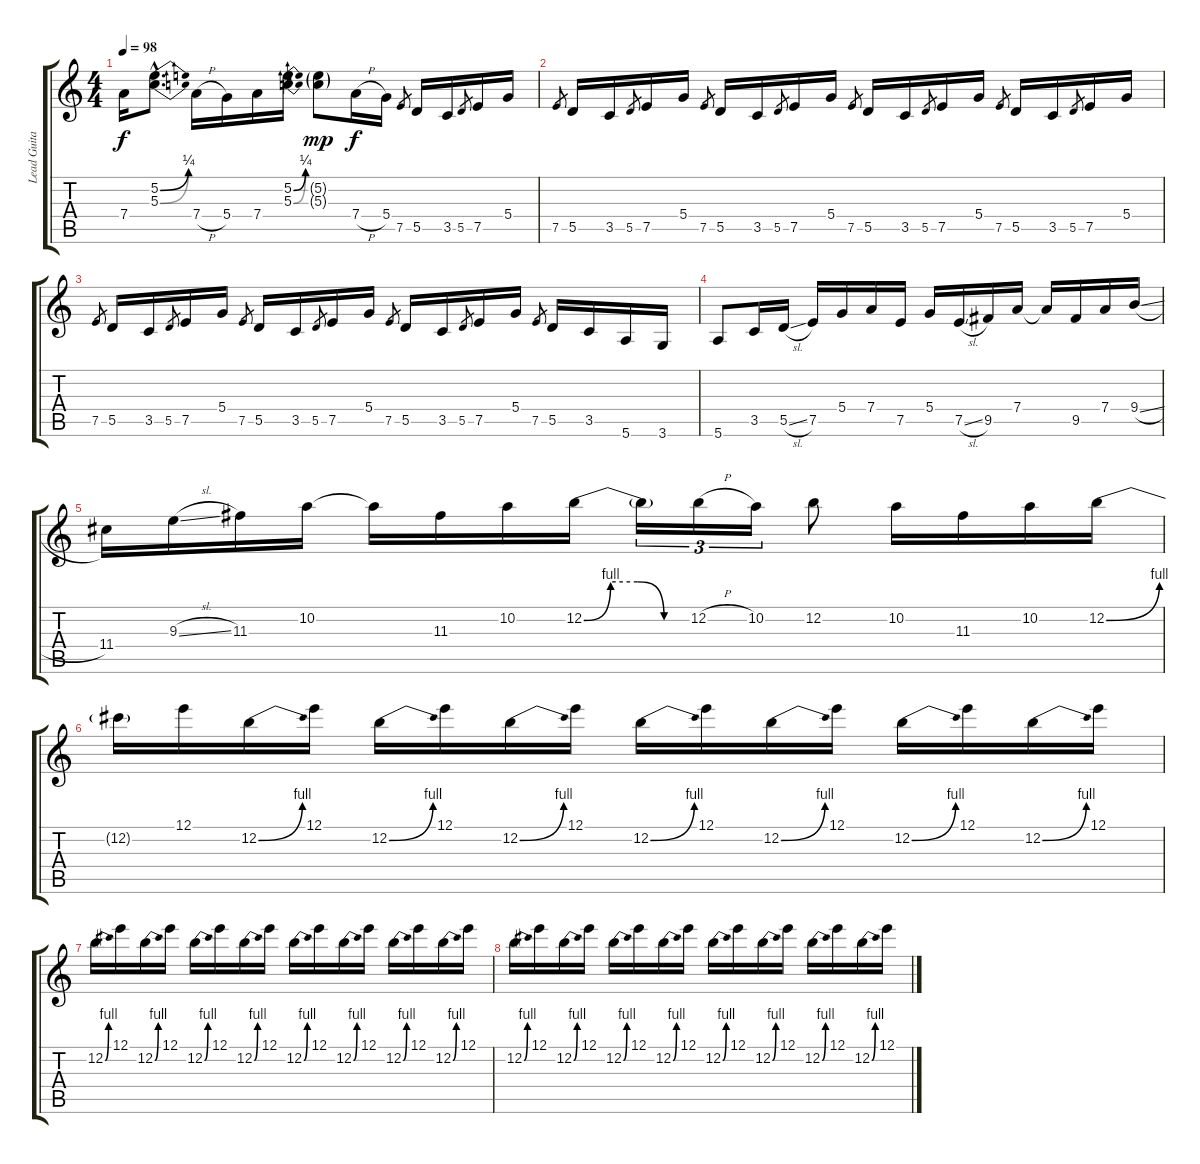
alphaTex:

\track ("Lead Guitar" "Lead Guita") {instrument distortionguitar}
\staff {score tabs}
\tuning (E4 B3 G3 D3 A2 E2) {hide}
\ts (4 4)
\tempo 98
\clef g2
\ks c
7.4.16{dy f} (5.2{be (bend 0 0 60 1) hac} 5.3{be (bend 0 0 60 1) hac}).8{d} 7.4{h}.16 5.4.16 7.4.16 (5.2{be (bend 0 0 60 1)} 5.3{be (bend 0 0 60 1)}).16 (5.2{g} 5.3{g}).8{dy mp} 7.4{h}.16{dy f} 5.4.16 7.5.8{gr} 5.5.16 3.5.16 5.5.8{gr} 7.5.16 5.4.16 |
7.5.8{gr} 5.5.16 3.5.16 5.5.8{gr} 7.5.16 5.4.16 7.5.8{gr} 5.5.16 3.5.16 5.5.8{gr} 7.5.16 5.4.16 7.5.8{gr} 5.5.16 3.5.16 5.5.8{gr} 7.5.16 5.4.16 7.5.8{gr} 5.5.16 3.5.16 5.5.8{gr} 7.5.16 5.4.16 |
7.5.8{gr} 5.5.16 3.5.16 5.5.8{gr} 7.5.16 5.4.16 7.5.8{gr} 5.5.16 3.5.16 5.5.8{gr} 7.5.16 5.4.16 7.5.8{gr} 5.5.16 3.5.16 5.5.8{gr} 7.5.16 5.4.16 7.5.8{gr} 5.5.16 3.5.16 5.6.16 3.6.16 |
5.6.8 3.5.16 5.5{sl}.16 7.5.16 5.4.16 7.4.16 7.5.16 5.4.16 7.5{sl}.16 9.5.16 7.4.16 7.4{t}.16 9.5.16 7.4.16 9.4{sl}.16 |
11.4.16 9.3{sl}.16 11.3.16 10.2.16 10.2{t}.16 11.3.16 10.2.16 12.2{be (custom 0 0 15 4 30 4 45 0 60 0)}.16 12.2{t}.16{tu (3 2)} 12.2{h}.16{tu (3 2)} 10.2.16{tu (3 2)} 12.2.8 10.2.16 11.3.16 10.2.16 12.2{be (bend 0 0 60 4)}.16 |
12.2{t}.16 12.1.16 12.2{be (bend 0 0 60 4)}.16 12.1.16 12.2{be (bend 0 0 60 4)}.16 12.1.16 12.2{be (bend 0 0 60 4)}.16 12.1.16 12.2{be (bend 0 0 60 4)}.16 12.1.16 12.2{be (bend 0 0 60 4)}.16 12.1.16 12.2{be (bend 0 0 60 4)}.16 12.1.16 12.2{be (bend 0 0 60 4)}.16 12.1.16 |
12.2{be (bend 0 0 60 4)}.16 12.1.16 12.2{be (bend 0 0 60 4)}.16 12.1.16 12.2{be (bend 0 0 60 4)}.16 12.1.16 12.2{be (bend 0 0 60 4)}.16 12.1.16 12.2{be (bend 0 0 60 4)}.16 12.1.16 12.2{be (bend 0 0 60 4)}.16 12.1.16 12.2{be (bend 0 0 60 4)}.16 12.1.16 12.2{be (bend 0 0 60 4)}.16 12.1.16 |
12.2{be (bend 0 0 60 4)}.16 12.1.16 12.2{be (bend 0 0 60 4)}.16 12.1.16 12.2{be (bend 0 0 60 4)}.16 12.1.16 12.2{be (bend 0 0 60 4)}.16 12.1.16 12.2{be (bend 0 0 60 4)}.16 12.1.16 12.2{be (bend 0 0 60 4)}.16 12.1.16 12.2{be (bend 0 0 60 4)}.16 12.1.16 12.2{be (bend 0 0 60 4)}.16 12.1.16
